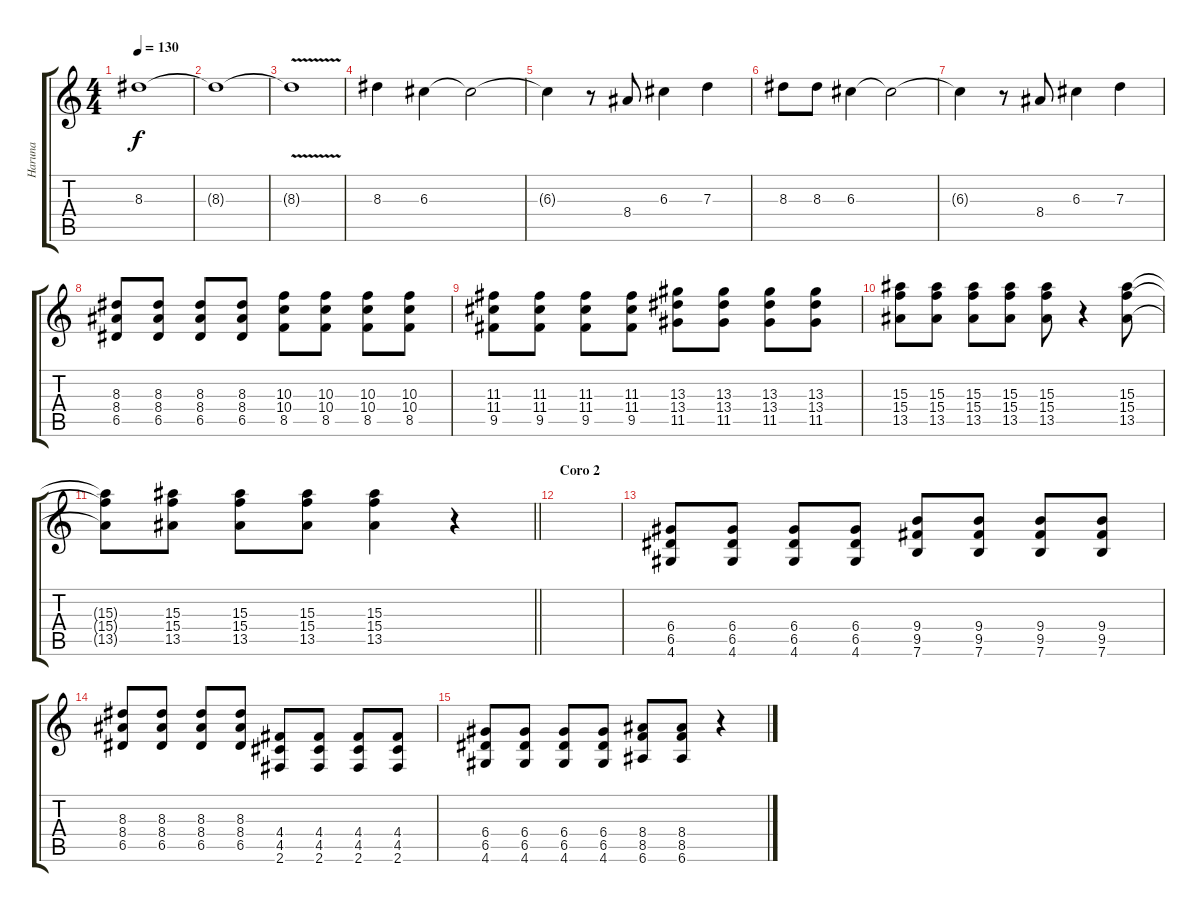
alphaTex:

\track ("Haruna" "Haruna") {instrument overdrivenguitar}
\staff {score tabs}
\tuning (E4 B3 G3 D3 A2 E2) {hide}
\ts (4 4)
\tempo 130
\clef g2
\ks c
8.3{t}.1{dy f} |
8.3{t}.1 |
8.3{v t}.1 |
8.3.4 6.3.4 6.3{t}.2 |
6.3{t}.4 r.8 8.4.8 6.3.4 7.3.4 |
8.3.8 8.3.8 6.3.4 6.3{t}.2 |
6.3{t}.4 r.8 8.4.8 6.3.4 7.3.4 |
(8.3 8.4 6.5).8 (8.3 8.4 6.5).8 (8.3 8.4 6.5).8 (8.3 8.4 6.5).8 (10.3 10.4 8.5).8 (10.3 10.4 8.5).8 (10.3 10.4 8.5).8 (10.3 10.4 8.5).8 |
(11.3 11.4 9.5).8 (11.3 11.4 9.5).8 (11.3 11.4 9.5).8 (11.3 11.4 9.5).8 (13.3 13.4 11.5).8 (13.3 13.4 11.5).8 (13.3 13.4 11.5).8 (13.3 13.4 11.5).8 |
(15.3 15.4 13.5).8 (15.3 15.4 13.5).8 (15.3 15.4 13.5).8 (15.3 15.4 13.5).8 (15.3 15.4 13.5).8 r.4 (15.3 15.4 13.5).8 |
\barLineRight lightlight
(15.3{t} 15.4{t} 13.5{t}).8 (15.3 15.4 13.5).8 (15.3 15.4 13.5).8 (15.3 15.4 13.5).8 (15.3 15.4 13.5).4 r.4 |
\section ("" "Coro 2")
|
(6.4 6.5 4.6).8 (6.4 6.5 4.6).8 (6.4 6.5 4.6).8 (6.4 6.5 4.6).8 (9.4 9.5 7.6).8 (9.4 9.5 7.6).8 (9.4 9.5 7.6).8 (9.4 9.5 7.6).8 |
(8.3 8.4 6.5).8 (8.3 8.4 6.5).8 (8.3 8.4 6.5).8 (8.3 8.4 6.5).8 (4.4 4.5 2.6).8 (4.4 4.5 2.6).8 (4.4 4.5 2.6).8 (4.4 4.5 2.6).8 |
(6.4 6.5 4.6).8 (6.4 6.5 4.6).8 (6.4 6.5 4.6).8 (6.4 6.5 4.6).8 (8.4 8.5 6.6).8 (8.4 8.5 6.6).8 r.4
